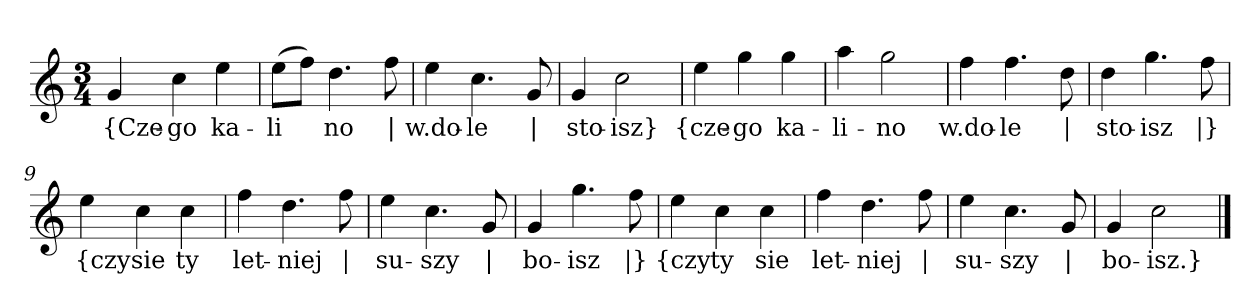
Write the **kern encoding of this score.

**kern	**text
*part1	*part1
*staff1	*staff1
*clefG2	*
*k[]	*
*C:	*
*M3/4	*
=	=
4g	{Cze-
4cc	-go
4ee	ka-
=2	=2
(8ee\L	-li
8ff\J)	--
4.dd	-no
8ff	|
=3	=3
4ee	w.do-
4.cc	-le
8g	|
=4	=4
4g	sto-
2cc	-isz}
=5y	=5y
4ee	{cze-
4gg	-go
4gg	ka-
=6	=6
4aa	-li-
2gg	-no
=7	=7
4ff	w.do-
4.ff	-le
8dd	|
=8	=8
4dd	sto-
4.gg	-isz
8ff	|}
=9y	=9y
4ee	{czy
4cc	sie
4cc	ty
=10	=10
4ff	let-
4.dd	-niej
8ff	|
=11	=11
4ee	su-
4.cc	-szy
8g	|
=12	=12
4g	bo-
4.gg	-isz
8ff	|}
=13y	=13y
4ee	{czy
4cc	ty
4cc	sie
=14	=14
4ff	let-
4.dd	-niej
8ff	|
=15	=15
4ee	su-
4.cc	-szy
8g	|
=16	=16
4g	bo-
2cc	-isz.}
==	==
*-	*-
